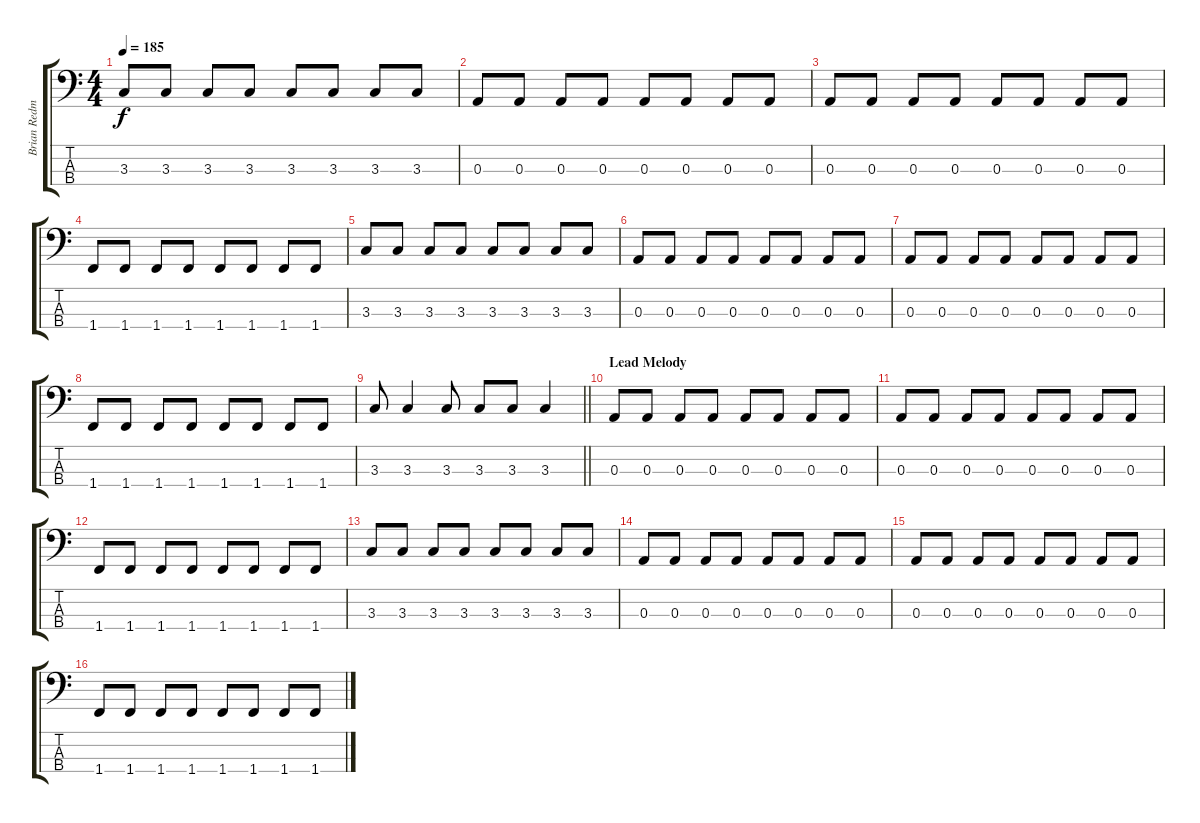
\track ("Brian Redman" "Brian Redm") {instrument electricbassfinger}
\staff {score tabs}
\tuning (G2 D2 A1 E1) {hide}
\ts (4 4)
\tempo 185
\clef f4
\ks c
3.3.8{dy f} 3.3.8 3.3.8 3.3.8 3.3.8 3.3.8 3.3.8 3.3.8 |
0.3.8 0.3.8 0.3.8 0.3.8 0.3.8 0.3.8 0.3.8 0.3.8 |
0.3.8 0.3.8 0.3.8 0.3.8 0.3.8 0.3.8 0.3.8 0.3.8 |
1.4.8 1.4.8 1.4.8 1.4.8 1.4.8 1.4.8 1.4.8 1.4.8 |
3.3.8 3.3.8 3.3.8 3.3.8 3.3.8 3.3.8 3.3.8 3.3.8 |
0.3.8 0.3.8 0.3.8 0.3.8 0.3.8 0.3.8 0.3.8 0.3.8 |
0.3.8 0.3.8 0.3.8 0.3.8 0.3.8 0.3.8 0.3.8 0.3.8 |
1.4.8 1.4.8 1.4.8 1.4.8 1.4.8 1.4.8 1.4.8 1.4.8 |
\barLineRight lightlight
3.3.8 3.3.4 3.3.8 3.3.8 3.3.8 3.3.4 |
\section ("" "Lead Melody")
0.3.8 0.3.8 0.3.8 0.3.8 0.3.8 0.3.8 0.3.8 0.3.8 |
0.3.8 0.3.8 0.3.8 0.3.8 0.3.8 0.3.8 0.3.8 0.3.8 |
1.4.8 1.4.8 1.4.8 1.4.8 1.4.8 1.4.8 1.4.8 1.4.8 |
3.3.8 3.3.8 3.3.8 3.3.8 3.3.8 3.3.8 3.3.8 3.3.8 |
0.3.8 0.3.8 0.3.8 0.3.8 0.3.8 0.3.8 0.3.8 0.3.8 |
0.3.8 0.3.8 0.3.8 0.3.8 0.3.8 0.3.8 0.3.8 0.3.8 |
1.4.8 1.4.8 1.4.8 1.4.8 1.4.8 1.4.8 1.4.8 1.4.8
